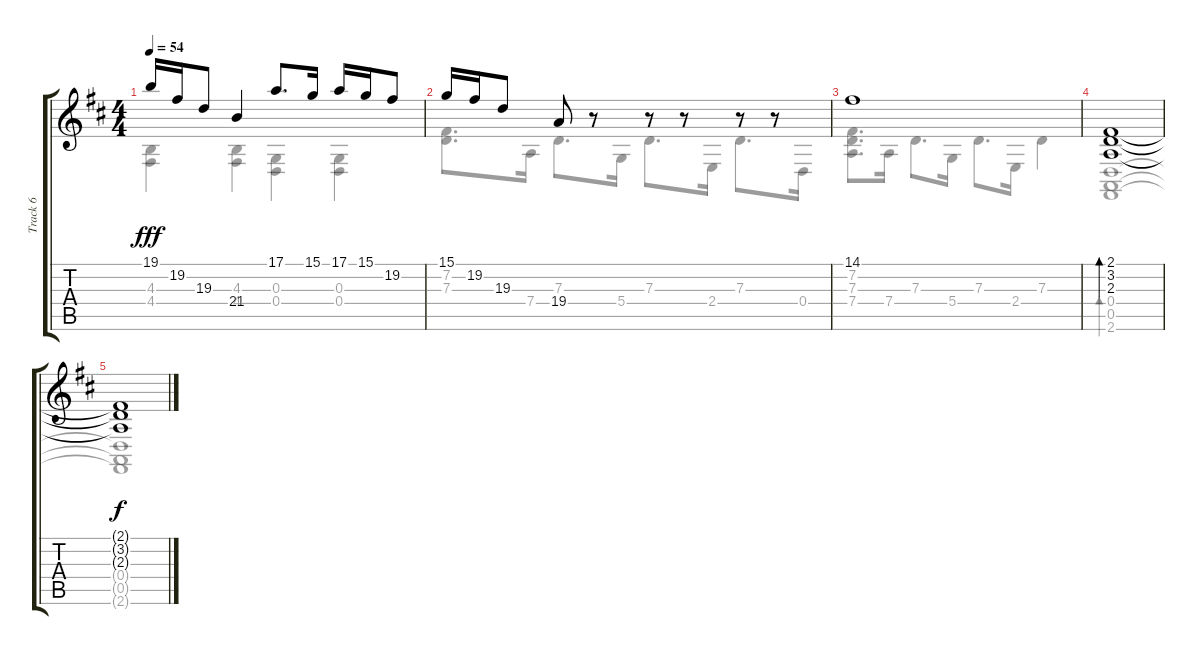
\track ("Track 6" "Track 6") {instrument acousticgrandpiano}
\staff {score tabs}
\tuning (E4 B3 G3 D3 A2 E2) {hide}
\voice
\ts (4 4)
\tempo 54
\clef g2
\ks d
19.1.16{dy fff} 19.2.16 19.3.8 21.4.4 17.1.8{d} 15.1.16 17.1.16 15.1.16 19.2.8 |
15.1.16 19.2.16 19.3.8 19.4.8 r.8 r.8 r.8 r.8 r.8 |
14.1.1 |
(2.1 3.2 2.3).1{bd 240} |
(2.1{t} 3.2{t} 2.3{t}).1{dy f}
\voice
\clef g2
\ottava regular
\simile none
\ks d
(4.3 4.4).4{dy fff} (4.3 4.4).4 (0.3 0.4).4 (0.3 0.4).4 |
(7.2 7.3).8{d} 7.4.16 7.3.8{d} 5.4.16 7.3.8{d} 2.4.16 7.3.8{d} 0.4.16 |
(7.2 7.3 7.4).8{d} 7.4.16 7.3.8{d} 5.4.16 7.3.8{d} 2.4.16 7.3.4 |
(0.4 0.5 2.6).1{bd 240} |
(0.4{t} 0.5{t} 2.6{t}).1{dy f}
